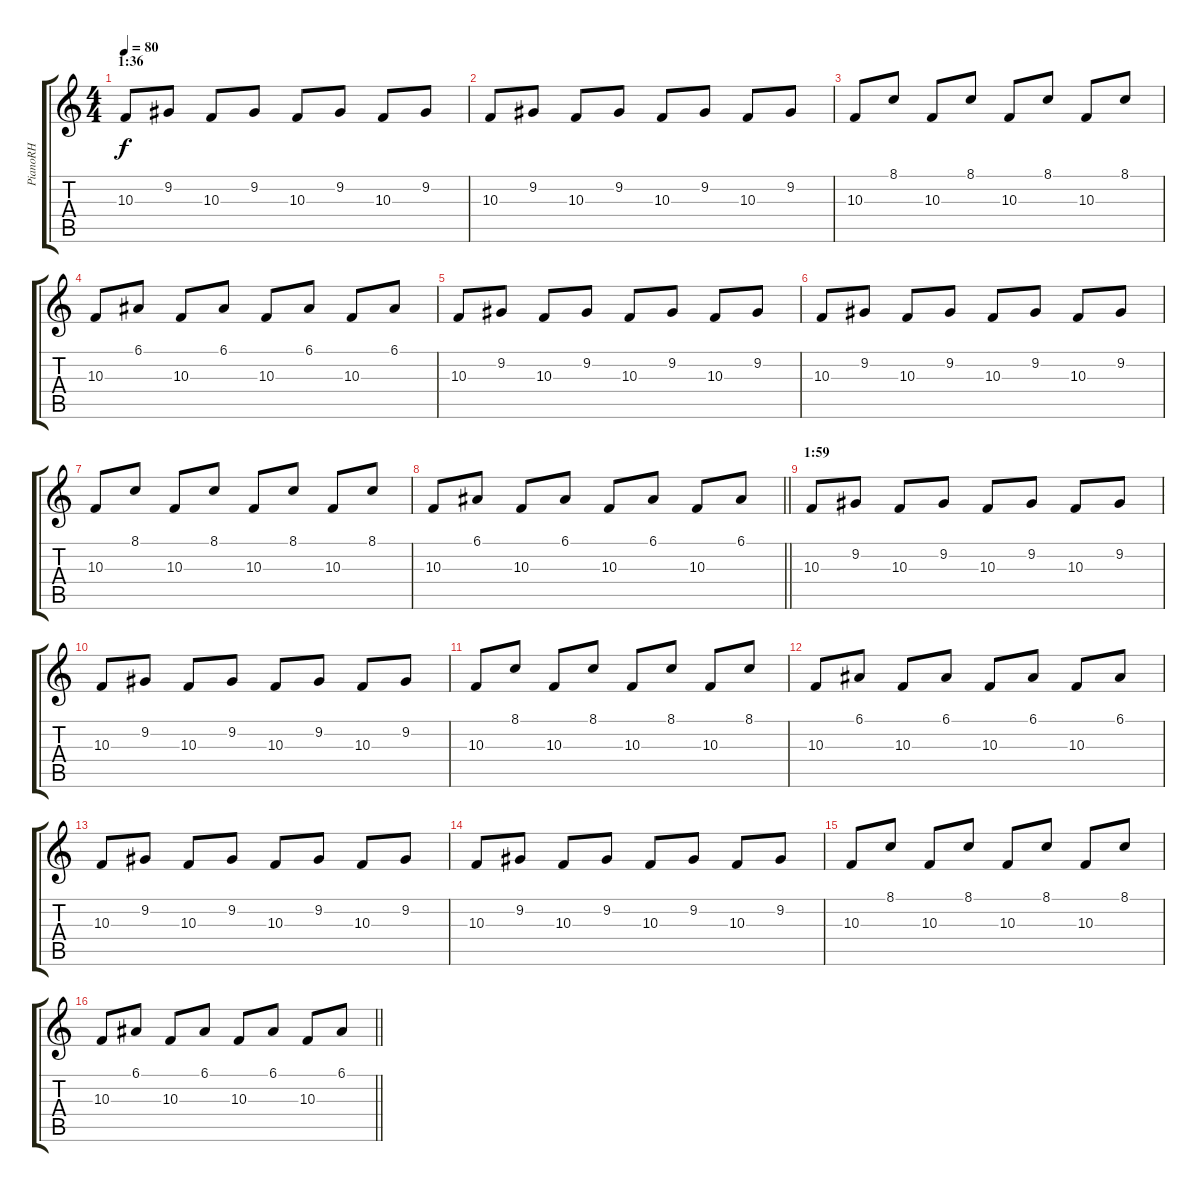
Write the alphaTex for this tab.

\track ("PianoRH" "PianoRH") {instrument electricgrandpiano}
\staff {score tabs}
\tuning (E4 B3 G3 D3 A2 E2) {hide}
\ts (4 4)
\section ("" "1:36")
\tempo 80
\clef g2
\ks c
10.3.8{dy f} 9.2.8 10.3.8 9.2.8 10.3.8 9.2.8 10.3.8 9.2.8 |
10.3.8 9.2.8 10.3.8 9.2.8 10.3.8 9.2.8 10.3.8 9.2.8 |
10.3.8 8.1.8 10.3.8 8.1.8 10.3.8 8.1.8 10.3.8 8.1.8 |
10.3.8 6.1.8 10.3.8 6.1.8 10.3.8 6.1.8 10.3.8 6.1.8 |
10.3.8 9.2.8 10.3.8 9.2.8 10.3.8 9.2.8 10.3.8 9.2.8 |
10.3.8 9.2.8 10.3.8 9.2.8 10.3.8 9.2.8 10.3.8 9.2.8 |
10.3.8 8.1.8 10.3.8 8.1.8 10.3.8 8.1.8 10.3.8 8.1.8 |
\barLineRight lightlight
10.3.8 6.1.8 10.3.8 6.1.8 10.3.8 6.1.8 10.3.8 6.1.8 |
\section ("" "1:59")
10.3.8 9.2.8 10.3.8 9.2.8 10.3.8 9.2.8 10.3.8 9.2.8 |
10.3.8 9.2.8 10.3.8 9.2.8 10.3.8 9.2.8 10.3.8 9.2.8 |
10.3.8 8.1.8 10.3.8 8.1.8 10.3.8 8.1.8 10.3.8 8.1.8 |
10.3.8 6.1.8 10.3.8 6.1.8 10.3.8 6.1.8 10.3.8 6.1.8 |
10.3.8 9.2.8 10.3.8 9.2.8 10.3.8 9.2.8 10.3.8 9.2.8 |
10.3.8 9.2.8 10.3.8 9.2.8 10.3.8 9.2.8 10.3.8 9.2.8 |
10.3.8 8.1.8 10.3.8 8.1.8 10.3.8 8.1.8 10.3.8 8.1.8 |
\barLineRight lightlight
10.3.8 6.1.8 10.3.8 6.1.8 10.3.8 6.1.8 10.3.8 6.1.8
